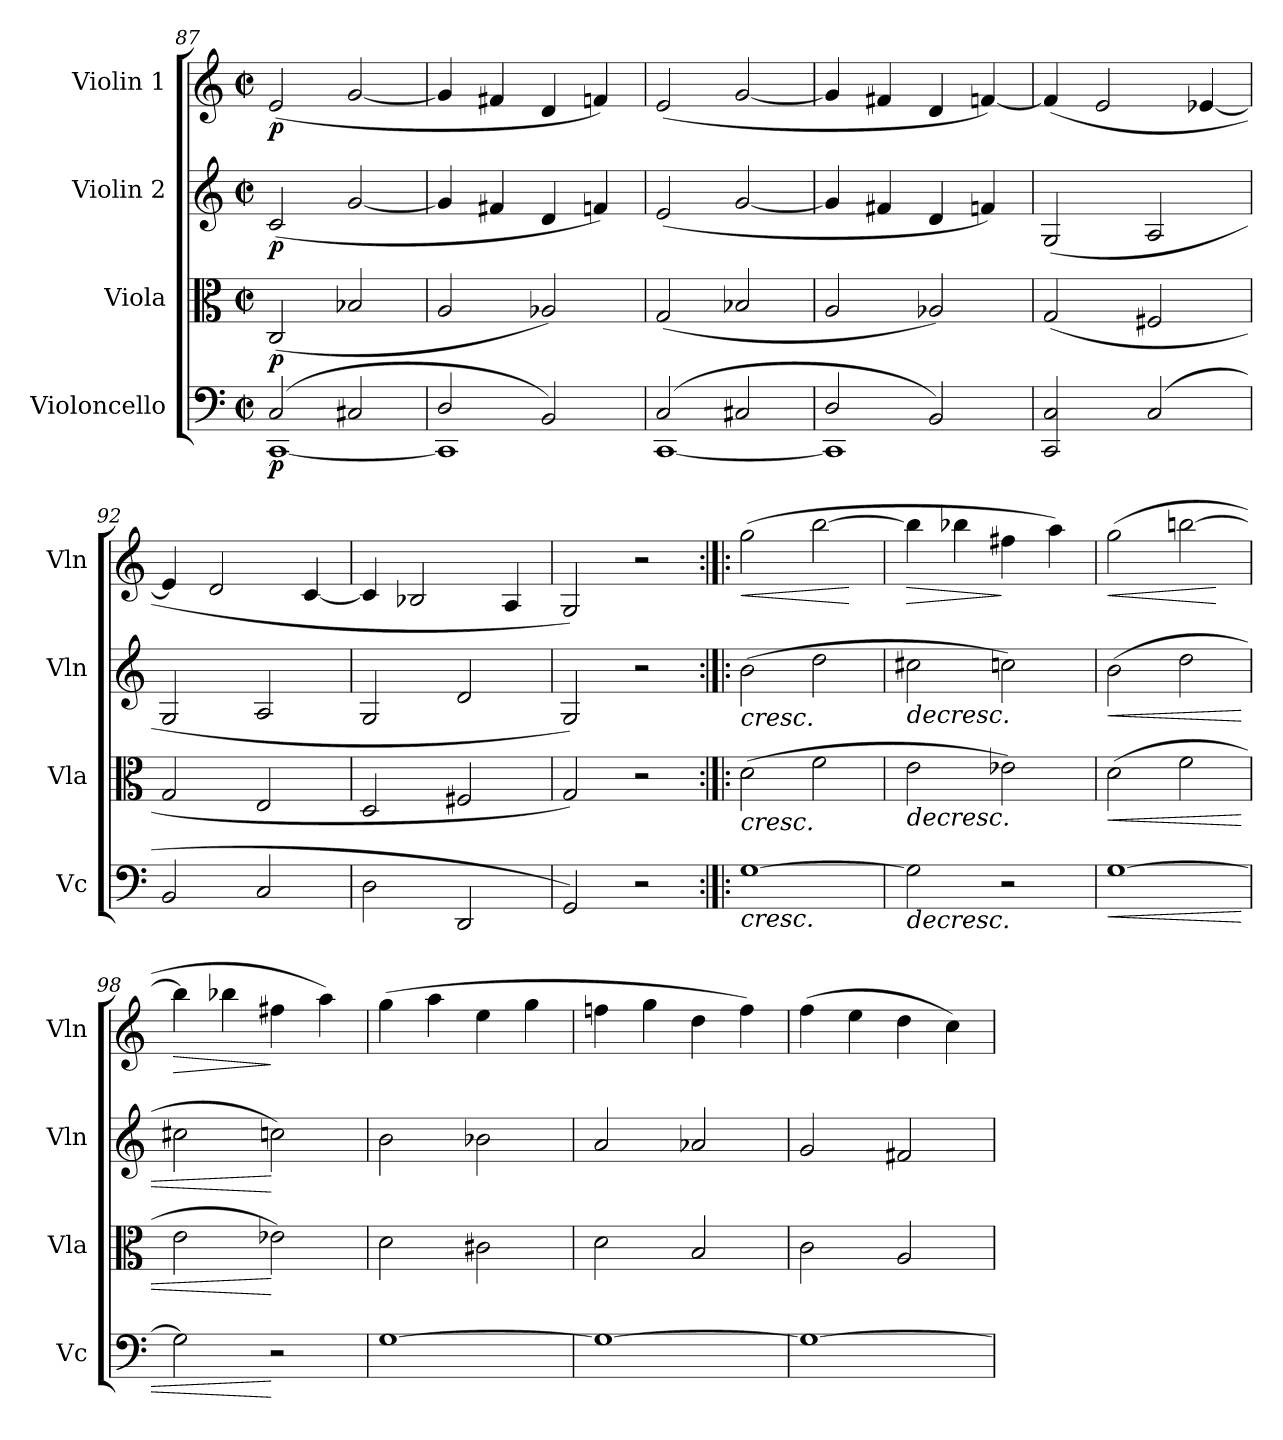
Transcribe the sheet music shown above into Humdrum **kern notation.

**kern	**dynam	**kern	**dynam	**kern	**dynam	**kern	**dynam
*part4	*part4	*part3	*part3	*part2	*part2	*part1	*part1
*staff4	*staff4	*staff3	*staff3	*staff2	*staff2	*staff1	*staff1
*I"Violoncello	*	*I"Viola	*	*I"Violin 2	*	*I"Violin 1	*
*I'Vc	*	*I'Vla	*	*I'Vln	*	*I'Vln	*
*clefF4	*	*clefC3	*	*clefG2	*	*clefG2	*
*k[]	*	*k[]	*	*k[]	*	*k[]	*
*M2/2	*	*M2/2	*	*M2/2	*	*M2/2	*
*met(c|)	*	*met(c|)	*	*met(c|)	*	*met(c|)	*
=87	=87	=87	=87	=87	=87	=87	=87
*^	*	*	*	*	*	*	*
!	!	!LO:DY:b	!	!LO:DY:b	!	!LO:DY:b	!	!LO:DY:b
(2C/	[1CC	p	(2C/	p	(2c/	p	(2e/	p
2C#X/	.	.	2B-X/	.	[2g/	.	[2g/	.
=88	=88	=88	=88	=88	=88	=88	=88	=88
2D/	1CC]	.	2A/	.	4g/]	.	4g/]	.
.	.	.	.	.	4f#X/	.	4f#X/	.
2BB/)	.	.	2A-X/)	.	4d/	.	4d/	.
.	.	.	.	.	4fn/)	.	4fn/)	.
=89	=89	=89	=89	=89	=89	=89	=89	=89
(2C/	[1CC	.	(2G/	.	(2e/	.	(2e/	.
2C#X/	.	.	2B-X/	.	[2g/	.	[2g/	.
=90	=90	=90	=90	=90	=90	=90	=90	=90
2D/	1CC]	.	2A/	.	4g/]	.	4g/]	.
.	.	.	.	.	4f#X/	.	4f#X/	.
2BB/)	.	.	2A-X/)	.	4d/	.	4d/	.
.	.	.	.	.	4fn/)	.	[4fn/)	.
*v	*v	*	*	*	*	*	*	*
!!LO:LB:g=z
=91	=91	=91	=91	=91	=91	=91	=91
2CC/ 2C/	.	(2G/	.	(2G/	.	(4f/]	.
.	.	.	.	.	.	2e/	.
(2C/	.	2F#X/	.	2A/	.	.	.
.	.	.	.	.	.	[4e-X/	.
=92	=92	=92	=92	=92	=92	=92	=92
2BB/	.	2G/	.	2G/	.	4e-/]	.
.	.	.	.	.	.	2d/	.
2C/	.	2E/	.	2A/	.	.	.
.	.	.	.	.	.	[4c/	.
=93	=93	=93	=93	=93	=93	=93	=93
2D\	.	2D/	.	2G/	.	4c/]	.
.	.	.	.	.	.	2B-X/	.
2DD/	.	2F#X/	.	2d/	.	.	.
.	.	.	.	.	.	4A/	.
=94	=94	=94	=94	=94	=94	=94	=94
2GG/)	.	2G/)	.	2G/)	.	2G/)	.
2r	.	2r	.	2r	.	2r	.
=95:|!|:	=95:|!|:	=95:|!|:	=95:|!|:	=95:|!|:	=95:|!|:	=95:|!|:	=95:|!|:
!	!LO:HP:b	!	!LO:HP:b	!	!LO:HP:b	!	!LO:HP:b
[1G	<	(2d\	<	(2b\	<	(2gg\	<
.	.	2f\	.	2dd\	.	[2bb\	.
.	.	.	.	.	.	.	[
=96	=96	=96	=96	=96	=96	=96	=96
!	!LO:HP:b	!	!LO:HP:b	!	!LO:HP:b	!	!LO:HP:b
2G\]	>	2e\	>	2cc#X\	>	4bb\]	>
.	.	.	.	.	.	4bb-X\	.
2r	[	2e-X\)	[	2ccn\)	[	4ff#X\	]
.	.	.	.	.	.	4aa\)	.
=97	=97	=97	=97	=97	=97	=97	=97
!	!LO:HP:b	!	!LO:HP:b	!	!LO:HP:b	!	!LO:HP:b
[1G	<	(2d\	<	(2b\	<	(2gg\	<
.	.	2f\	.	2dd\	.	[2bbn\	.
.	]	.	]	.	]	.	[
=98	=98	=98	=98	=98	=98	=98	=98
!	!	!	!	!	!	!	!LO:HP:b
2G\]	.	2e\	.	2cc#X\	.	4bb\]	>
.	.	.	.	.	.	4bb-X\	.
2r	[	2e-X\)	[	2ccn\)	[	4ff#X\	]
.	.	.	.	.	.	4aa\)	.
=99	=99	=99	=99	=99	=99	=99	=99
[1G	.	2d\	.	2b\	.	(4gg\	.
.	.	.	.	.	.	4aa\	.
.	.	2c#X\	.	2b-X\	.	4ee\	.
.	.	.	.	.	.	4gg\	.
=100	=100	=100	=100	=100	=100	=100	=100
1G_	.	2d\	.	2a/	.	4ffn\	.
.	.	.	.	.	.	4gg\	.
.	.	2B/	.	2a-X/	.	4dd\	.
.	.	.	.	.	.	4ff\)	.
=101	=101	=101	=101	=101	=101	=101	=101
1G_	.	2c\	.	2g/	.	(4ff\	.
.	.	.	.	.	.	4ee\	.
.	.	2A/	.	2f#X/	.	4dd\	.
.	.	.	.	.	.	4cc\)	.
=	=	=	=	=	=	=	=
*-	*-	*-	*-	*-	*-	*-	*-
